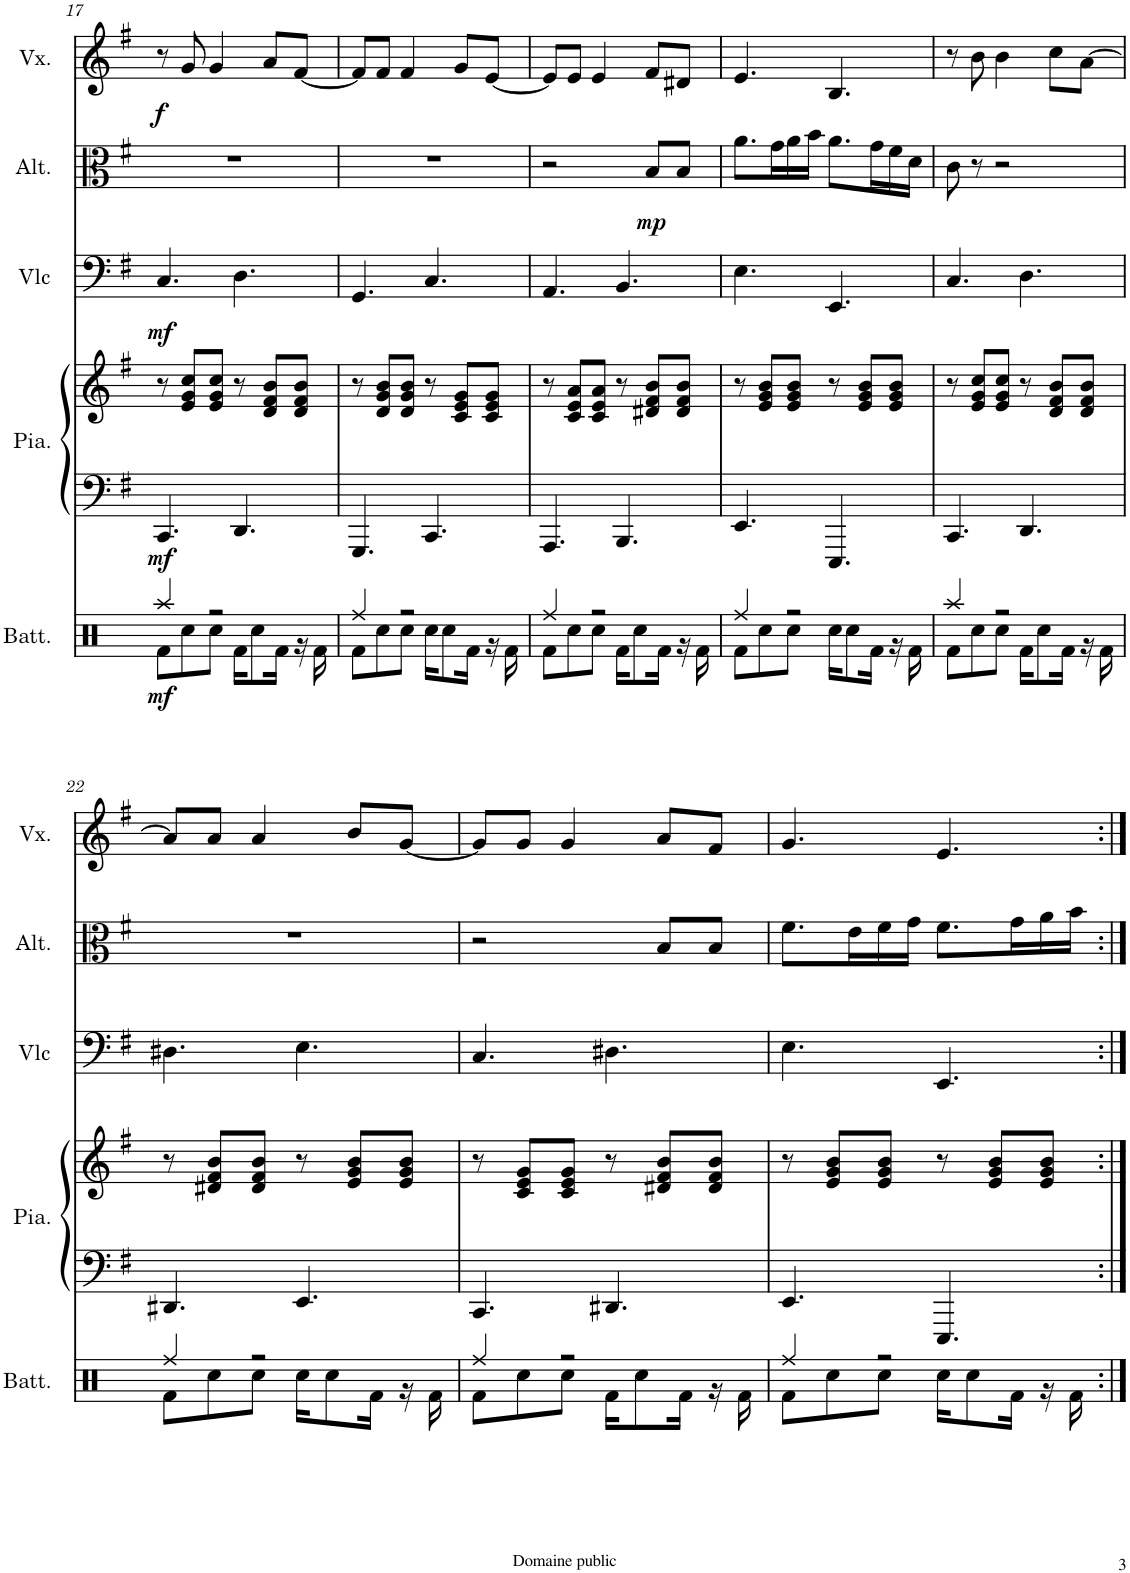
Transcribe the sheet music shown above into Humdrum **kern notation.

**kern	**dynam	**kern	**kern	**dynam	**kern	**dynam	**kern	**dynam	**kern	**dynam
*part5	*part5	*part4	*part4	*part4	*part3	*part3	*part2	*part2	*part1	*part1
*staff6	*staff6	*staff5	*staff4	*staff4/5	*staff3	*staff3	*staff2	*staff2	*staff1	*staff1
*I"Batterie	*	*I"Piano	*	*	*I"Violoncelle	*	*I"Alto	*	*I"Voix	*
*I'Batt.	*	*I'Pia.	*	*	*I'Vlc	*	*I'Alt.	*	*I'Vx.	*
!!LO:PB:g=z
*clefX	*	*clefF4	*clefG2	*	*clefF4	*	*clefC3	*	*clefG2	*
*k[]	*	*k[f#]	*k[f#]	*	*k[f#]	*	*k[f#]	*	*k[f#]	*
*M6/8	*	*M6/8	*M6/8	*	*M6/8	*	*M6/8	*	*M6/8	*
=17	=17	=17	=17	=17	=17	=17	=17	=17	=17	=17
*^	*	*	*	*	*	*	*	*	*	*
!	!	!LO:DY:b	!	!	!LO:DY:b=2	!	!LO:DY:b	!	!	!	!LO:DY:b
4Raa/	8Rf\L	mf	4.CC/	8r	mf	4.C/	mf	2.r	.	8r	f
.	8Rcc\	.	.	8e/ 8g/ 8cc/L	.	.	.	.	.	8g/	.
2r	8Rcc\J	.	.	8e/ 8g/ 8cc/J	.	.	.	.	.	4g/	.
.	16Rf\KL	.	4.DD/	8r	.	4.D\	.	.	.	.	.
.	8Rcc\	.	.	.	.	.	.	.	.	.	.
.	.	.	.	8d/ 8f#/ 8b/L	.	.	.	.	.	8a/L	.
.	16Rf\Jk	.	.	.	.	.	.	.	.	.	.
.	16r	.	.	8d/ 8f#/ 8b/J	.	.	.	.	.	[8f#/J	.
.	16Rf\	.	.	.	.	.	.	.	.	.	.
=18	=18	=18	=18	=18	=18	=18	=18	=18	=18	=18	=18
4Rff/	8Rf\L	.	4.GGG/	8r	.	4.GG/	.	2.r	.	8f#/L]	.
.	8Rcc\	.	.	8d/ 8g/ 8b/L	.	.	.	.	.	8f#/J	.
2r	8Rcc\J	.	.	8d/ 8g/ 8b/J	.	.	.	.	.	4f#/	.
.	16Rcc\KL	.	4.CC/	8r	.	4.C/	.	.	.	.	.
.	8Rcc\	.	.	.	.	.	.	.	.	.	.
.	.	.	.	8c/ 8e/ 8g/L	.	.	.	.	.	8g/L	.
.	16Rf\Jk	.	.	.	.	.	.	.	.	.	.
.	16r	.	.	8c/ 8e/ 8g/J	.	.	.	.	.	[8e/J	.
.	16Rf\	.	.	.	.	.	.	.	.	.	.
=19	=19	=19	=19	=19	=19	=19	=19	=19	=19	=19	=19
4Rff/	8Rf\L	.	4.AAA/	8r	.	4.AA/	.	2r	.	8e/L]	.
.	8Rcc\	.	.	8c/ 8e/ 8a/L	.	.	.	.	.	8e/J	.
2r	8Rcc\J	.	.	8c/ 8e/ 8a/J	.	.	.	.	.	4e/	.
.	16Rf\KL	.	4.BBB/	8r	.	4.BB/	.	.	.	.	.
.	8Rcc\	.	.	.	.	.	.	.	.	.	.
!	!	!	!	!	!	!	!	!	!LO:DY:b	!	!
.	.	.	.	8d#X/ 8f#/ 8b/L	.	.	.	8B/L	mp	8f#/L	.
.	16Rf\Jk	.	.	.	.	.	.	.	.	.	.
.	16r	.	.	8d#/ 8f#/ 8b/J	.	.	.	8B/J	.	8d#X/J	.
.	16Rf\	.	.	.	.	.	.	.	.	.	.
=20	=20	=20	=20	=20	=20	=20	=20	=20	=20	=20	=20
4Rff/	8Rf\L	.	4.EE/	8r	.	4.E\	.	8.a\L	.	4.e/	.
.	8Rcc\	.	.	8e/ 8g/ 8b/L	.	.	.	.	.	.	.
.	.	.	.	.	.	.	.	16g\L	.	.	.
2r	8Rcc\J	.	.	8e/ 8g/ 8b/J	.	.	.	16a\	.	.	.
.	.	.	.	.	.	.	.	16b\JJ	.	.	.
.	16Rcc\KL	.	4.EEE/	8r	.	4.EE/	.	8.a\L	.	4.B/	.
.	8Rcc\	.	.	.	.	.	.	.	.	.	.
.	.	.	.	8e/ 8g/ 8b/L	.	.	.	.	.	.	.
.	16Rf\Jk	.	.	.	.	.	.	16g\L	.	.	.
.	16r	.	.	8e/ 8g/ 8b/J	.	.	.	16f#\	.	.	.
.	16Rf\	.	.	.	.	.	.	16d\JJ	.	.	.
=21	=21	=21	=21	=21	=21	=21	=21	=21	=21	=21	=21
4Raa/	8Rf\L	.	4.CC/	8r	.	4.C/	.	8c\	.	8r	.
.	8Rcc\	.	.	8e/ 8g/ 8cc/L	.	.	.	8r	.	8b\	.
2r	8Rcc\J	.	.	8e/ 8g/ 8cc/J	.	.	.	2r	.	4b\	.
.	16Rf\KL	.	4.DD/	8r	.	4.D\	.	.	.	.	.
.	8Rcc\	.	.	.	.	.	.	.	.	.	.
.	.	.	.	8d/ 8f#/ 8b/L	.	.	.	.	.	8cc\L	.
.	16Rf\Jk	.	.	.	.	.	.	.	.	.	.
.	16r	.	.	8d/ 8f#/ 8b/J	.	.	.	.	.	[8a\J	.
.	16Rf\	.	.	.	.	.	.	.	.	.	.
!!LO:LB:g=z
=22	=22	=22	=22	=22	=22	=22	=22	=22	=22	=22	=22
4Rff/	8Rf\L	.	4.DD#X/	8r	.	4.D#X\	.	2.r	.	8a/L]	.
.	8Rcc\	.	.	8d#X/ 8f#/ 8b/L	.	.	.	.	.	8a/J	.
2r	8Rcc\J	.	.	8d#/ 8f#/ 8b/J	.	.	.	.	.	4a/	.
.	16Rcc\KL	.	4.EE/	8r	.	4.E\	.	.	.	.	.
.	8Rcc\	.	.	.	.	.	.	.	.	.	.
.	.	.	.	8e/ 8g/ 8b/L	.	.	.	.	.	8b/L	.
.	16Rf\Jk	.	.	.	.	.	.	.	.	.	.
.	16r	.	.	8e/ 8g/ 8b/J	.	.	.	.	.	[8g/J	.
.	16Rf\	.	.	.	.	.	.	.	.	.	.
=23	=23	=23	=23	=23	=23	=23	=23	=23	=23	=23	=23
4Rff/	8Rf\L	.	4.CC/	8r	.	4.C/	.	2r	.	8g/L]	.
.	8Rcc\	.	.	8c/ 8e/ 8g/L	.	.	.	.	.	8g/J	.
2r	8Rcc\J	.	.	8c/ 8e/ 8g/J	.	.	.	.	.	4g/	.
.	16Rf\KL	.	4.DD#X/	8r	.	4.D#X\	.	.	.	.	.
.	8Rcc\	.	.	.	.	.	.	.	.	.	.
.	.	.	.	8d#X/ 8f#/ 8b/L	.	.	.	8B/L	.	8a/L	.
.	16Rf\Jk	.	.	.	.	.	.	.	.	.	.
.	16r	.	.	8d#/ 8f#/ 8b/J	.	.	.	8B/J	.	8f#/J	.
.	16Rf\	.	.	.	.	.	.	.	.	.	.
=24	=24	=24	=24	=24	=24	=24	=24	=24	=24	=24	=24
4Rff/	8Rf\L	.	4.EE/	8r	.	4.E\	.	8.f#\L	.	4.g/	.
.	8Rcc\	.	.	8e/ 8g/ 8b/L	.	.	.	.	.	.	.
.	.	.	.	.	.	.	.	16e\L	.	.	.
2r	8Rcc\J	.	.	8e/ 8g/ 8b/J	.	.	.	16f#\	.	.	.
.	.	.	.	.	.	.	.	16g\JJ	.	.	.
.	16Rcc\KL	.	4.EEE/	8r	.	4.EE/	.	8.f#\L	.	4.e/	.
.	8Rcc\	.	.	.	.	.	.	.	.	.	.
.	.	.	.	8e/ 8g/ 8b/L	.	.	.	.	.	.	.
.	16Rf\Jk	.	.	.	.	.	.	16g\L	.	.	.
.	16r	.	.	8e/ 8g/ 8b/J	.	.	.	16a\	.	.	.
.	16Rf\	.	.	.	.	.	.	16b\JJ	.	.	.
*v	*v	*	*	*	*	*	*	*	*	*	*
=:|!	=:|!	=:|!	=:|!	=:|!	=:|!	=:|!	=:|!	=:|!	=:|!	=:|!
*-	*-	*-	*-	*-	*-	*-	*-	*-	*-	*-
